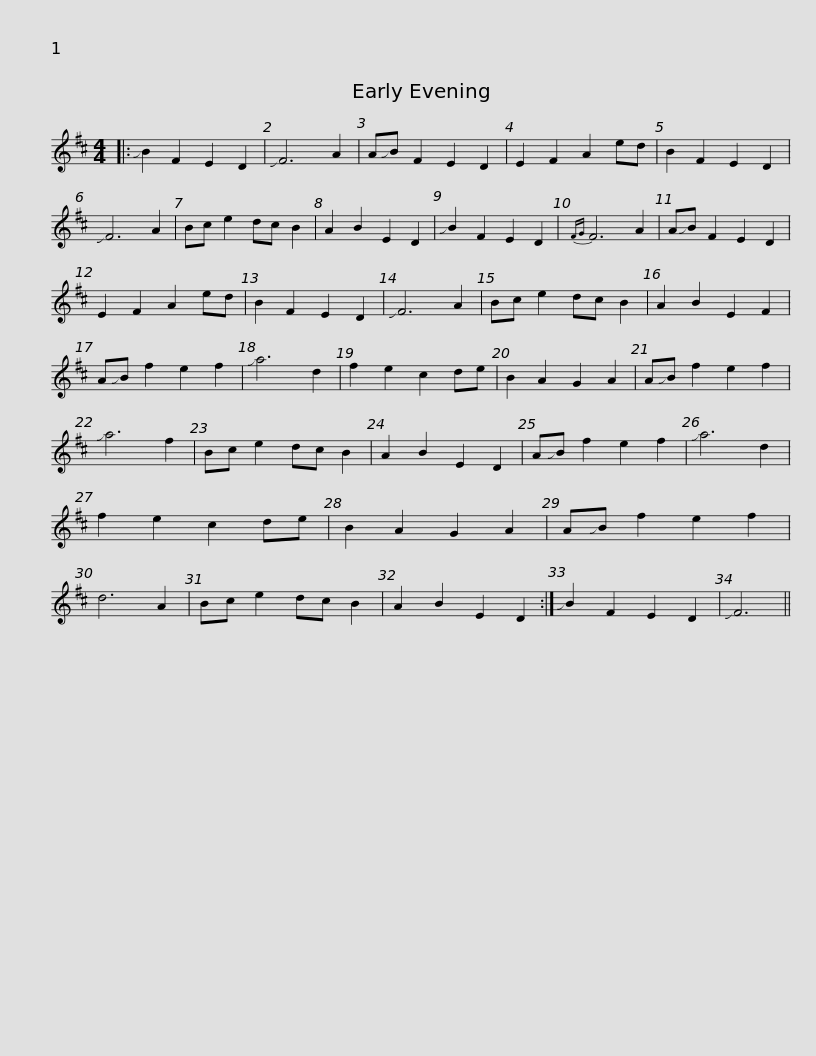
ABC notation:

X:1
L:1/8
M:4/4
I:linebreak $
K:D
V:1 treble
V:1
|: !slide!B2 F2 E2 D2 | !slide!F6 A2 | A!slide!B F2 E2 D2 | E2 F2 A2 ed | B2 F2 E2 D2 | %5
 !slide!F6 A2 | Bc e2 dc B2 | A2 B2 E2 D2 |$ !slide!B2 F2 E2 D2 |{FG} F6 A2 | %10
 A!slide!B F2 E2 D2 | E2 F2 A2 ed | B2 F2 E2 D2 | !slide!F6 A2 | Bc e2 dc B2 | %15
 A2 B2 E2 F2 |$ A!slide!B f2 e2 f2 | !slide!a6 d2 | f2 e2 c2 de | B2 A2 G2 A2 | %20
 A!slide!B f2 e2 f2 | !slide!a6 f2 | Bc e2 dc B2 | A2 B2 E2 D2 |$ A!slide!B f2 e2 f2 | %25
 !slide!a6 d2 | f2 e2 c2 de | B2 A2 G2 A2 | A!slide!B f2 e2 f2 | d6 A2 | %30
 Bc e2 dc B2 | A2 B2 E2 D2 :|$ !slide!B2 F2 E2 D2 | !slide!F6 || %34
